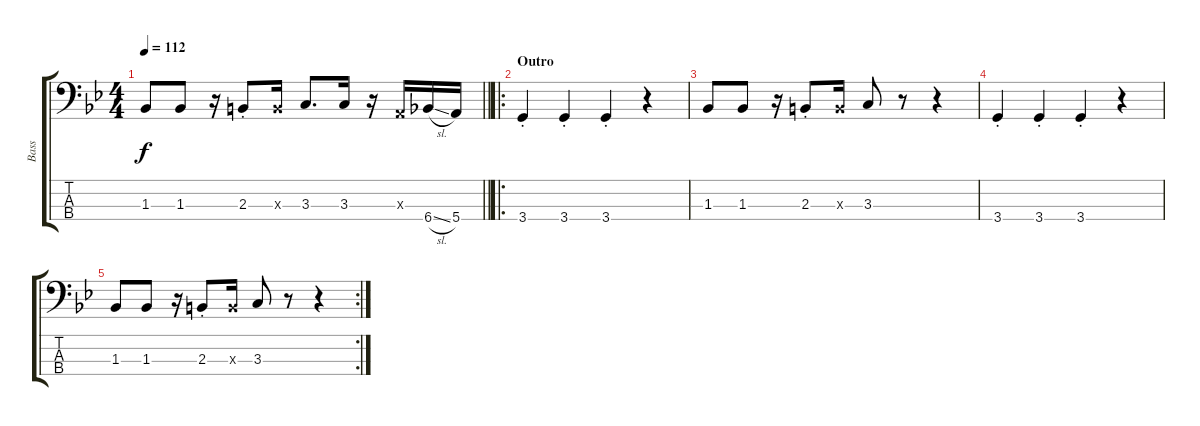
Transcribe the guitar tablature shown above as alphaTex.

\track ("Bass" "Bass") {instrument electricbassfinger}
\staff {score tabs}
\tuning (G2 D2 A1 E1) {hide}
\ts (4 4)
\tempo 112
\clef f4
\barLineRight lightlight
\ks gminor
1.3.8{dy f} 1.3.8 r.16 2.3{st}.8 2.3{x}.16 3.3.8{d} 3.3.16 r.16 0.3{x}.16 6.4{sl}.16 5.4.16 |
\ro
\section ("" "Outro")
3.4{st}.4 3.4{st}.4 3.4{st}.4 r.4 |
1.3.8 1.3.8 r.16 2.3{st}.8 2.3{x}.16 3.3.8 r.8 r.4 |
3.4{st}.4 3.4{st}.4 3.4{st}.4 r.4 |
\rc 2
1.3.8 1.3.8 r.16 2.3{st}.8 2.3{x}.16 3.3.8 r.8 r.4
